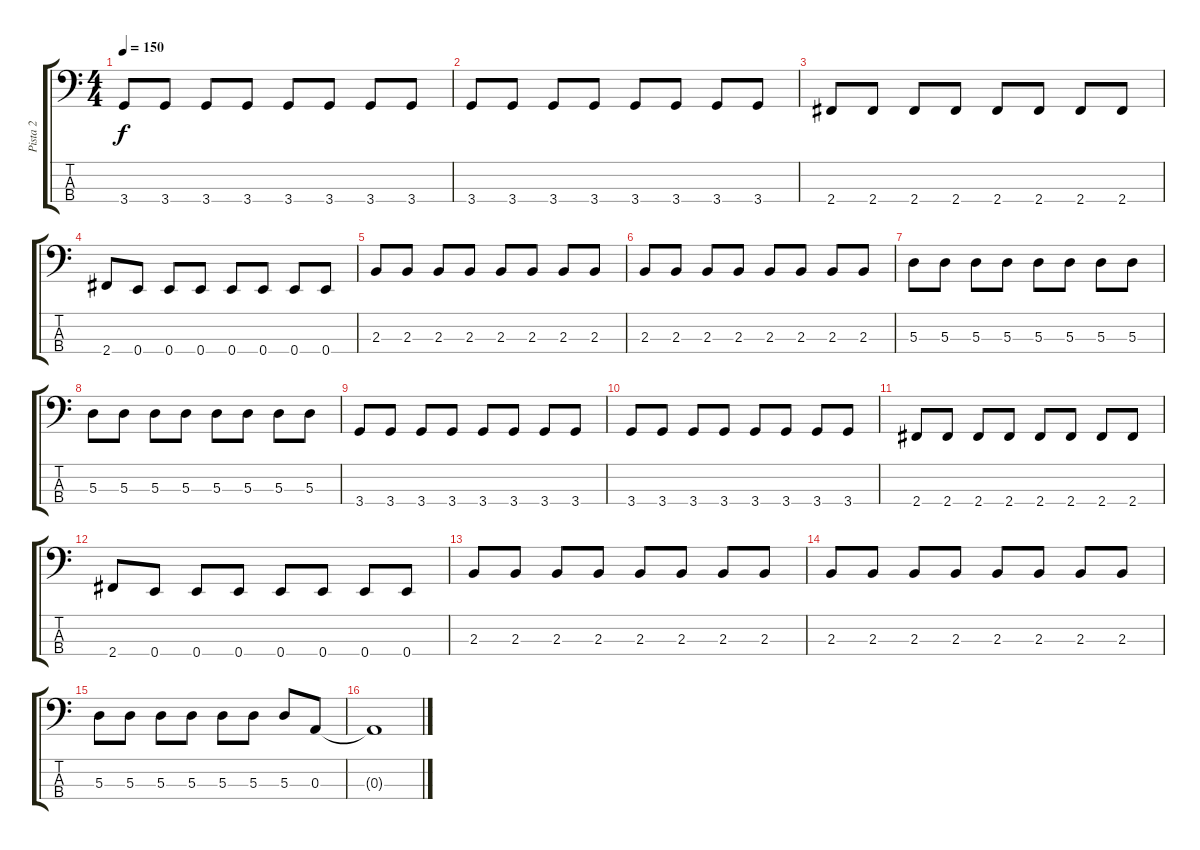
\track ("Pista 2" "Pista 2") {instrument electricbasspick}
\staff {score tabs}
\tuning (G2 D2 A1 E1) {hide}
\ts (4 4)
\tempo 150
\clef f4
\ks c
3.4.8{dy f} 3.4.8 3.4.8 3.4.8 3.4.8 3.4.8 3.4.8 3.4.8 |
3.4.8 3.4.8 3.4.8 3.4.8 3.4.8 3.4.8 3.4.8 3.4.8 |
2.4.8 2.4.8 2.4.8 2.4.8 2.4.8 2.4.8 2.4.8 2.4.8 |
2.4.8 0.4.8 0.4.8 0.4.8 0.4.8 0.4.8 0.4.8 0.4.8 |
2.3.8 2.3.8 2.3.8 2.3.8 2.3.8 2.3.8 2.3.8 2.3.8 |
2.3.8 2.3.8 2.3.8 2.3.8 2.3.8 2.3.8 2.3.8 2.3.8 |
5.3.8 5.3.8 5.3.8 5.3.8 5.3.8 5.3.8 5.3.8 5.3.8 |
5.3.8 5.3.8 5.3.8 5.3.8 5.3.8 5.3.8 5.3.8 5.3.8 |
3.4.8 3.4.8 3.4.8 3.4.8 3.4.8 3.4.8 3.4.8 3.4.8 |
3.4.8 3.4.8 3.4.8 3.4.8 3.4.8 3.4.8 3.4.8 3.4.8 |
2.4.8 2.4.8 2.4.8 2.4.8 2.4.8 2.4.8 2.4.8 2.4.8 |
2.4.8 0.4.8 0.4.8 0.4.8 0.4.8 0.4.8 0.4.8 0.4.8 |
2.3.8 2.3.8 2.3.8 2.3.8 2.3.8 2.3.8 2.3.8 2.3.8 |
2.3.8 2.3.8 2.3.8 2.3.8 2.3.8 2.3.8 2.3.8 2.3.8 |
5.3.8 5.3.8 5.3.8 5.3.8 5.3.8 5.3.8 5.3.8 0.3.8{volume 7} |
0.3{t}.1
